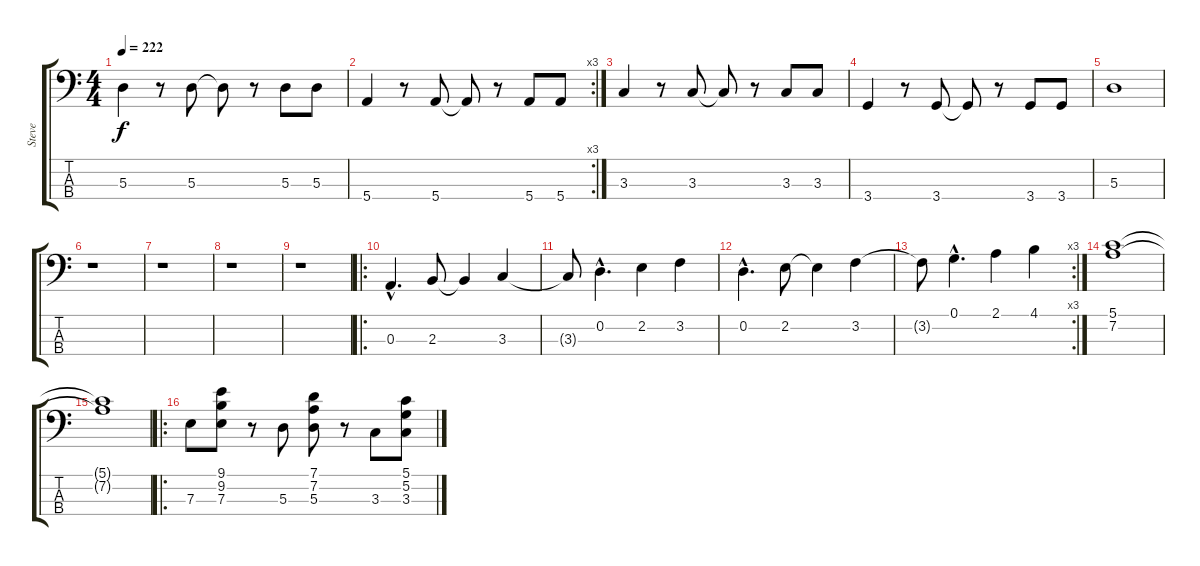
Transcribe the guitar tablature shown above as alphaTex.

\track ("Steve" "Steve") {instrument electricbassfinger}
\staff {score tabs}
\tuning (G2 D2 A1 E1) {hide}
\ts (4 4)
\tempo 222
\clef f4
\ks c
5.3.4{dy f} r.8 5.3.8 5.3{t}.8 r.8 5.3.8 5.3.8 |
\rc 3
5.4.4 r.8 5.4.8 5.4{t}.8 r.8 5.4.8 5.4.8 |
3.3.4 r.8 3.3.8 3.3{t}.8 r.8 3.3.8 3.3.8 |
3.4.4 r.8 3.4.8 3.4{t}.8 r.8 3.4.8 3.4.8 |
5.3.1 |
r.1 |
r.1 |
r.1 |
r.1 |
\ro
0.3{hac}.4{d} 2.3.8 2.3{t}.4 3.3.4 |
3.3{t}.8 0.2{hac}.4{d} 2.2.4 3.2.4 |
0.2{hac}.4{d} 2.2.8 2.2{t}.4 3.2.4 |
\rc 3
3.2{t}.8 0.1{hac}.4{d} 2.1.4 4.1.4 |
(5.1 7.2).1 |
(5.1{t} 7.2{t}).1 |
\ro
7.3.8 (9.1 9.2 7.3).8 r.8 5.3.8 (7.1 7.2 5.3).8 r.8 3.3.8 (5.1 5.2 3.3).8
